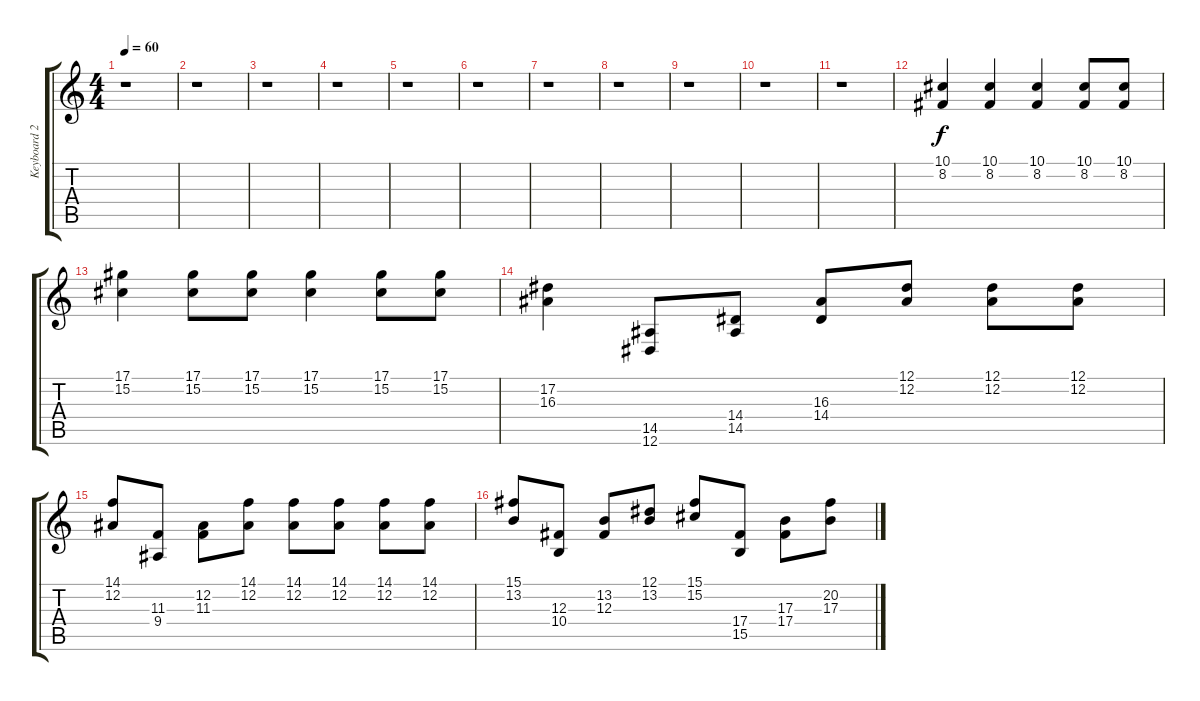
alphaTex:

\track ("Keyboard 2" "Keyboard 2") {instrument pad1newage}
\staff {score tabs}
\tuning (Eb4 Bb3 Gb3 Db3 Ab2 Eb2) {hide}
\ts (4 4)
\tempo 60
\clef g2
\ks c
r.1{dy f} |
r.1 |
r.1 |
r.1 |
r.1 |
r.1 |
r.1 |
r.1 |
r.1 |
r.1 |
r.1 |
(10.1 8.2).4{volume 10} (10.1 8.2).4 (10.1 8.2).4 (10.1 8.2).8 (10.1 8.2).8 |
(17.1 15.2).4 (17.1 15.2).8 (17.1 15.2).8 (17.1 15.2).4 (17.1 15.2).8 (17.1 15.2).8 |
(17.2 16.3).4 (14.5 12.6).8 (14.4 14.5).8 (16.3 14.4).8 (12.1 12.2).8 (12.1 12.2).8 (12.1 12.2).8 |
(14.1 12.2).8 (11.3 9.4).8 (12.2 11.3).8 (14.1 12.2).8 (14.1 12.2).8 (14.1 12.2).8 (14.1 12.2).8 (14.1 12.2).8 |
(15.1 13.2).8 (12.3 10.4).8 (13.2 12.3).8 (12.1 13.2).8 (15.1 15.2).8 (17.4 15.5).8 (17.3 17.4).8 (20.2 17.3).8
